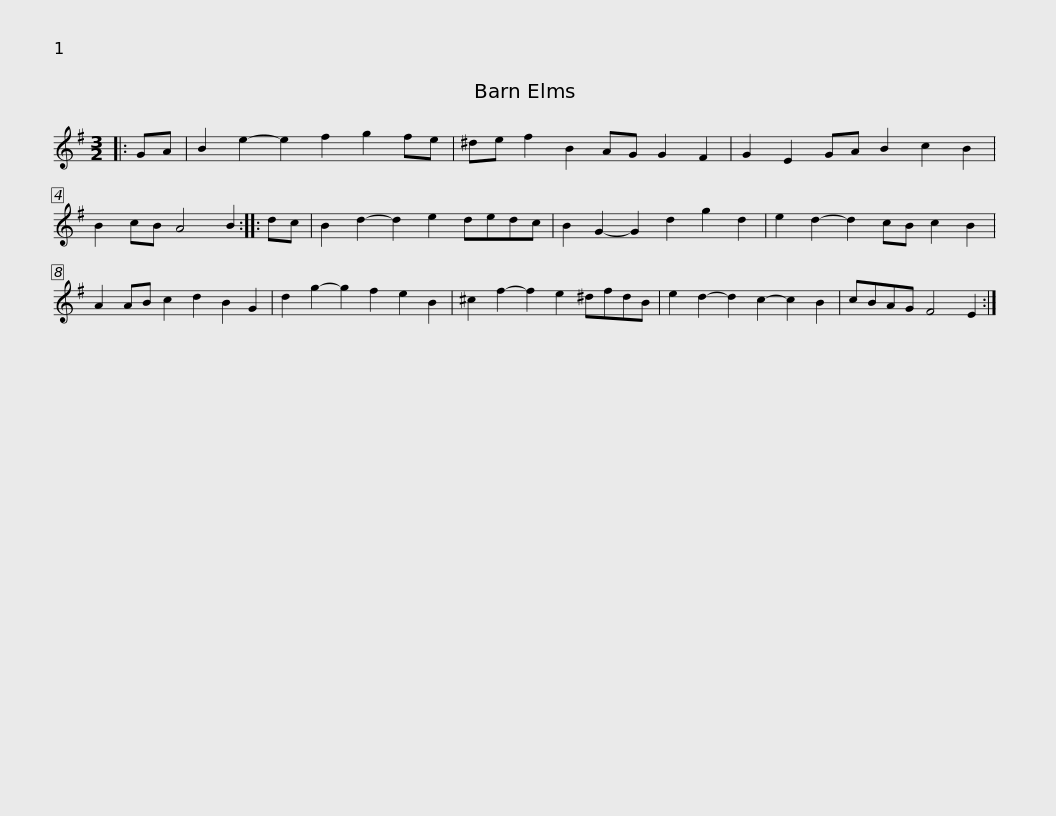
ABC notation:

X:1
L:1/8
M:3/2
I:linebreak $
K:Emin
V:1 treble
V:1
|: GA | B2 e2- e2 f2 g2 fe | ^de f2 B2 AG G2 F2 | G2 E2 GA B2 c2 B2 | B2 cB A4 B2 :: %5
 dc | B2 d2- d2 e2 dedc |$ B2 G2- G2 d2 g2 d2 | e2 d2- d2 cB c2 B2 | A2 AB c2 d2 B2 G2 | %10
 d2 g2- g2 f2 e2 B2 | ^c2 f2- f2 e2 ^dfdB | e2 d2- d2 c2- c2 B2 |$ cBAG F4 E2 :| %14
